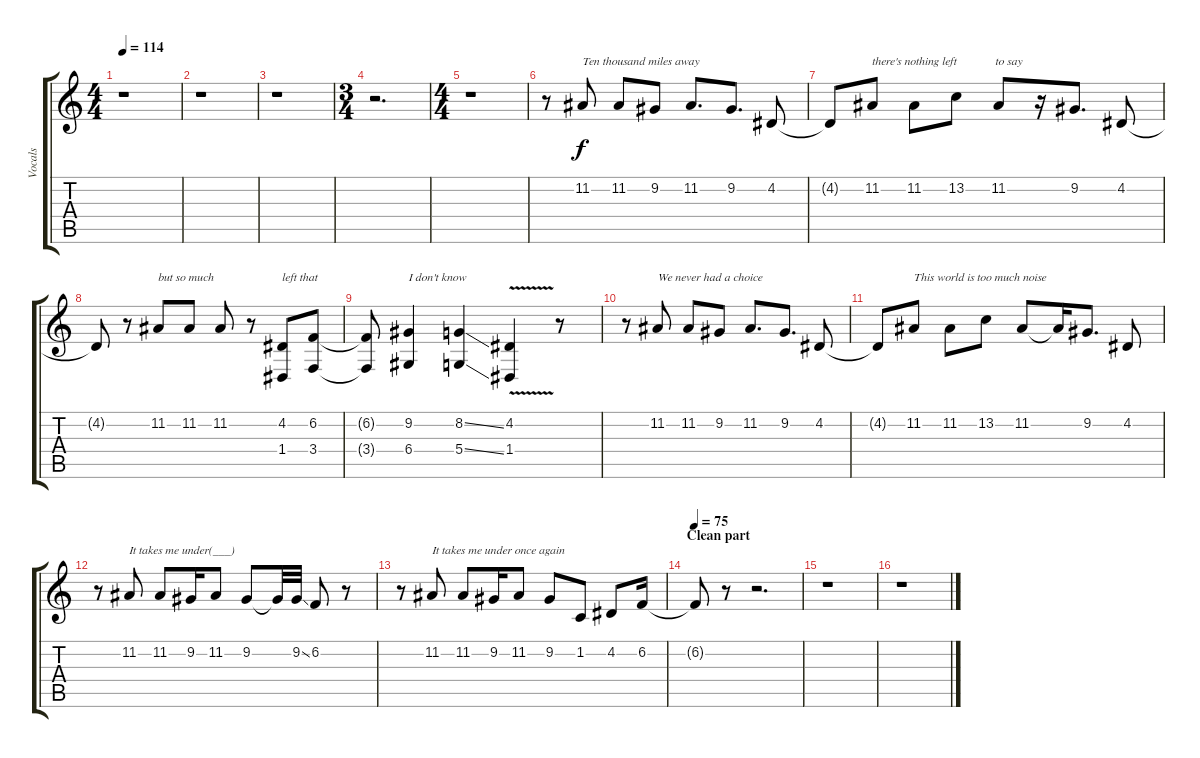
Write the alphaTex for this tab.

\track ("Vocals" "Vocals") {instrument lead2sawtooth}
\staff {score tabs}
\tuning (E4 B3 G3 D3 A2 E2) {hide}
\ts (4 4)
\tempo 114
\clef g2
\ks c
r.1{dy f} |
r.1 |
r.1 |
\ts (3 4)
r.2{d} |
\ts (4 4)
r.1 |
r.8 11.2.8{txt "Ten thousand miles away"} 11.2.8 9.2.8 11.2.8{d} 9.2.8{d} 4.2.8 |
4.2{t}.8 11.2.8{txt "there's nothing left             to say"} 11.2.8 13.2.8 11.2.8 r.16 9.2.8{d} 4.2.8 |
4.2{t}.8 r.8 11.2.8{txt "but so much"} 11.2.8 11.2.8 r.8 (4.2 1.4).8{txt "left that"} (6.2 3.4).8 |
(6.2{t} 3.4{t}).8 (9.2 6.4).4{txt "I don't know"} (8.2{ss} 5.4{ss}).4 (4.2{v} 1.4{v}).4 r.8 |
r.8 11.2.8{txt "We never had a choice"} 11.2.8 9.2.8 11.2.8{d} 9.2.8{d} 4.2.8 |
4.2{t}.8 11.2.8{txt "This world is too much noise"} 11.2.8 13.2.8 11.2.8 11.2{t}.16 9.2.8{d} 4.2.8 |
r.8 11.2.8{txt "It takes me under(___)"} 11.2.8 9.2.16 11.2.8 9.2.8 9.2{t}.32 9.2{ss}.32 6.2.8 r.8 |
r.8 11.2.8{txt "It takes me under once again"} 11.2.8 9.2.16 11.2.8 9.2.8 1.2.8 4.2.8 6.2.16 |
\section ("" "Clean part")
\tempo 75
6.2{t}.8 r.8 r.2{d} |
r.1 |
r.1
